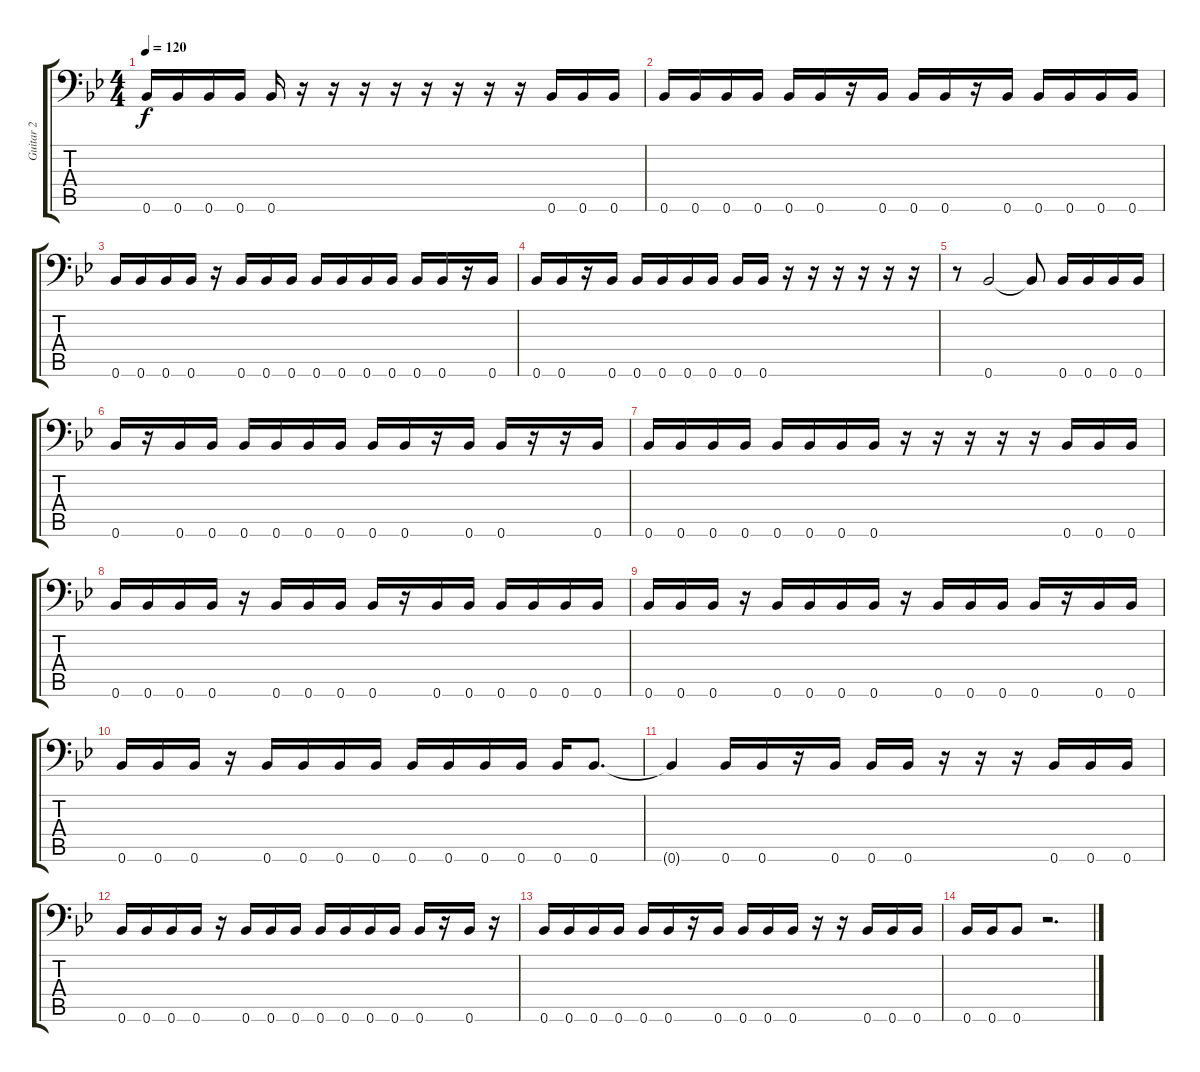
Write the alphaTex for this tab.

\track ("Guitar 2" "Guitar 2") {instrument distortionguitar}
\staff {score tabs}
\tuning (C4 G3 Eb3 Bb2 F2 Bb1) {hide}
\ts (4 4)
\tempo 120
\clef f4
\ks bb
0.6.16{dy f} 0.6.16 0.6.16 0.6.16 0.6.16 r.16 r.16 r.16 r.16 r.16 r.16 r.16 r.16 0.6.16 0.6.16 0.6.16 |
0.6.16 0.6.16 0.6.16 0.6.16 0.6.16 0.6.16 r.16 0.6.16 0.6.16 0.6.16 r.16 0.6.16 0.6.16 0.6.16 0.6.16 0.6.16 |
0.6.16 0.6.16 0.6.16 0.6.16 r.16 0.6.16 0.6.16 0.6.16 0.6.16 0.6.16 0.6.16 0.6.16 0.6.16 0.6.16 r.16 0.6.16 |
0.6.16 0.6.16 r.16 0.6.16 0.6.16 0.6.16 0.6.16 0.6.16 0.6.16 0.6.16 r.16 r.16 r.16 r.16 r.16 r.16 |
r.8 0.6.2 0.6{t}.8 0.6.16 0.6.16 0.6.16 0.6.16 |
0.6.16 r.16 0.6.16 0.6.16 0.6.16 0.6.16 0.6.16 0.6.16 0.6.16 0.6.16 r.16 0.6.16 0.6.16 r.16 r.16 0.6.16 |
0.6.16 0.6.16 0.6.16 0.6.16 0.6.16 0.6.16 0.6.16 0.6.16 r.16 r.16 r.16 r.16 r.16 0.6.16 0.6.16 0.6.16 |
0.6.16 0.6.16 0.6.16 0.6.16 r.16 0.6.16 0.6.16 0.6.16 0.6.16 r.16 0.6.16 0.6.16 0.6.16 0.6.16 0.6.16 0.6.16 |
0.6.16 0.6.16 0.6.16 r.16 0.6.16 0.6.16 0.6.16 0.6.16 r.16 0.6.16 0.6.16 0.6.16 0.6.16 r.16 0.6.16 0.6.16 |
0.6.16 0.6.16 0.6.16 r.16 0.6.16 0.6.16 0.6.16 0.6.16 0.6.16 0.6.16 0.6.16 0.6.16 0.6.16 0.6.8{d} |
0.6{t}.4 0.6.16 0.6.16 r.16 0.6.16 0.6.16 0.6.16 r.16 r.16 r.16 0.6.16 0.6.16 0.6.16 |
0.6.16 0.6.16 0.6.16 0.6.16 r.16 0.6.16 0.6.16 0.6.16 0.6.16 0.6.16 0.6.16 0.6.16 0.6.16 r.16 0.6.16 r.16 |
0.6.16 0.6.16 0.6.16 0.6.16 0.6.16 0.6.16 r.16 0.6.16 0.6.16 0.6.16 0.6.16 r.16 r.16 0.6.16 0.6.16 0.6.16 |
0.6.16 0.6.16 0.6.8 r.2{d}
